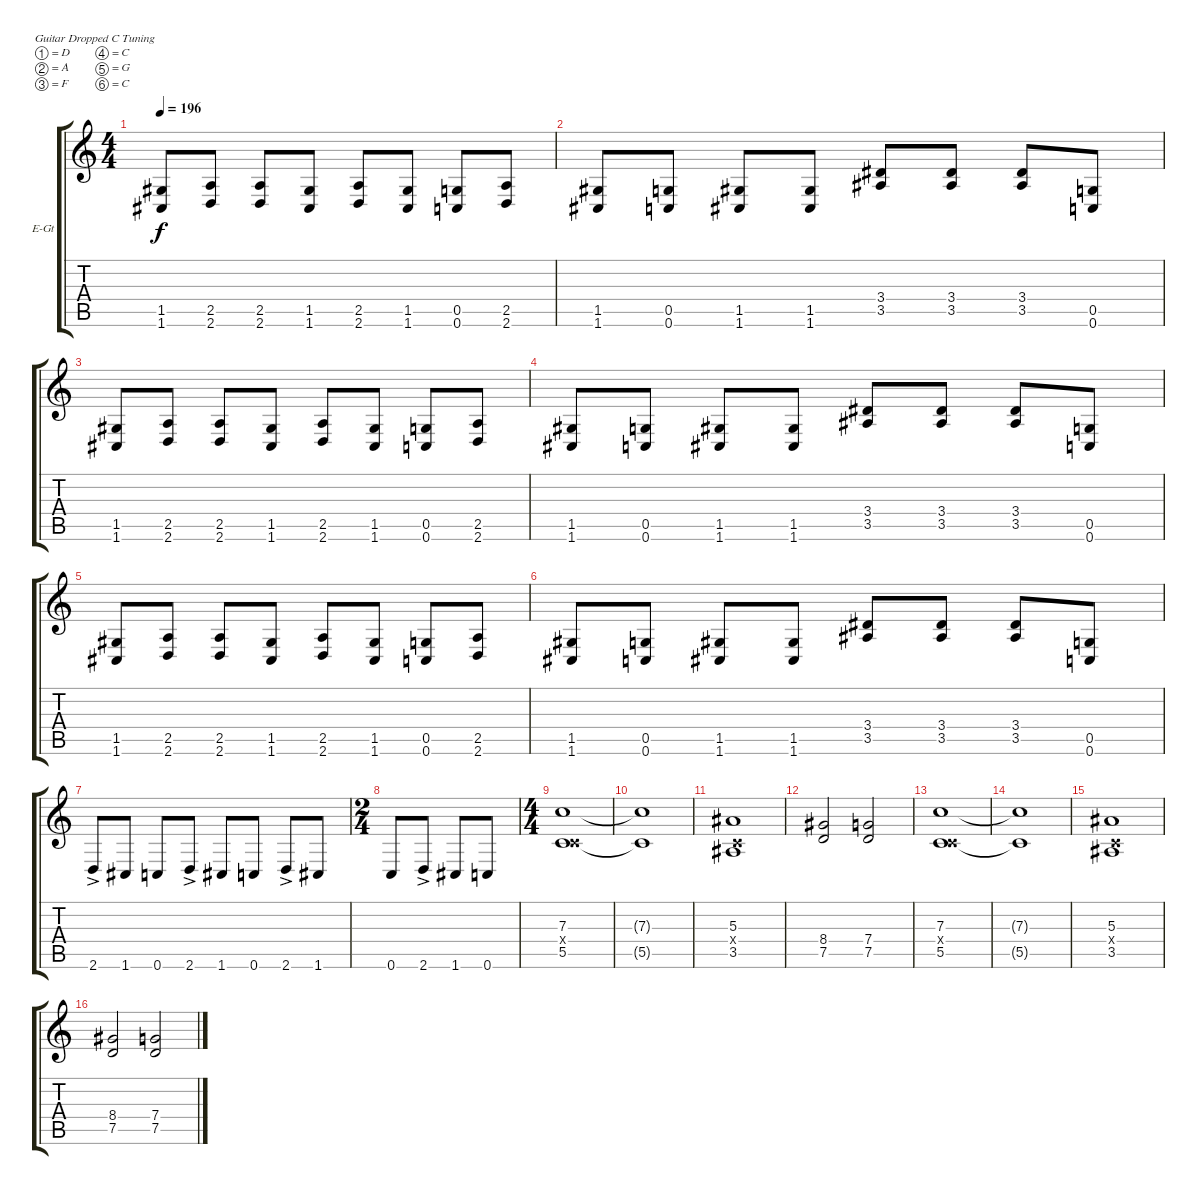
\defaultSystemsLayout 4
\bracketExtendMode groupsimilarinstruments
\firstSystemTrackNameOrientation horizontal
\otherSystemsTrackNameOrientation horizontal
\track ("Kirk Hammett (Lead)" "E-Gt") {instrument distortionguitar}
\staff {score tabs}
\tuning (D4 A3 F3 C3 G2 C2)
\ts (4 4)
\tempo 196
\clef g2
\ks c
(1.6 1.5).8{dy f} (2.6 2.5).8 (2.6 2.5).8 (1.6 1.5).8 (2.6 2.5).8 (1.6 1.5).8 (0.6 0.5).8 (2.6 2.5).8 |
(1.5 1.6).8 (0.5 0.6).8 (1.5 1.6).8 (1.5 1.6).8 (3.4 3.5).8 (3.4 3.5).8 (3.4 3.5).8 (0.5 0.6).8 |
(1.6 1.5).8 (2.6 2.5).8 (2.6 2.5).8 (1.6 1.5).8 (2.6 2.5).8 (1.6 1.5).8 (0.6 0.5).8 (2.6 2.5).8 |
(1.5 1.6).8 (0.5 0.6).8 (1.5 1.6).8 (1.5 1.6).8 (3.4 3.5).8 (3.4 3.5).8 (3.4 3.5).8 (0.5 0.6).8 |
(1.6 1.5).8 (2.6 2.5).8 (2.6 2.5).8 (1.6 1.5).8 (2.6 2.5).8 (1.6 1.5).8 (0.6 0.5).8 (2.6 2.5).8 |
(1.5 1.6).8 (0.5 0.6).8 (1.5 1.6).8 (1.5 1.6).8 (3.4 3.5).8 (3.4 3.5).8 (3.4 3.5).8 (0.5 0.6).8 |
2.6{ac}.8 1.6.8 0.6.8 2.6{ac}.8 1.6.8 0.6.8 2.6{ac}.8 1.6.8 |
\ts (2 4)
0.6.8 2.6{ac}.8 1.6.8 0.6.8 |
\ts (4 4)
(7.3 5.5 0.4{x}).1 |
(5.5{t} 7.3{t}).1 |
(3.5 0.4{x} 5.3).1 |
(8.4 7.5).2 (7.5 7.4).2 |
(7.3 5.5 0.4{x}).1 |
(5.5{t} 7.3{t}).1 |
(3.5 0.4{x} 5.3).1 |
(8.4 7.5).2 (7.5 7.4).2
